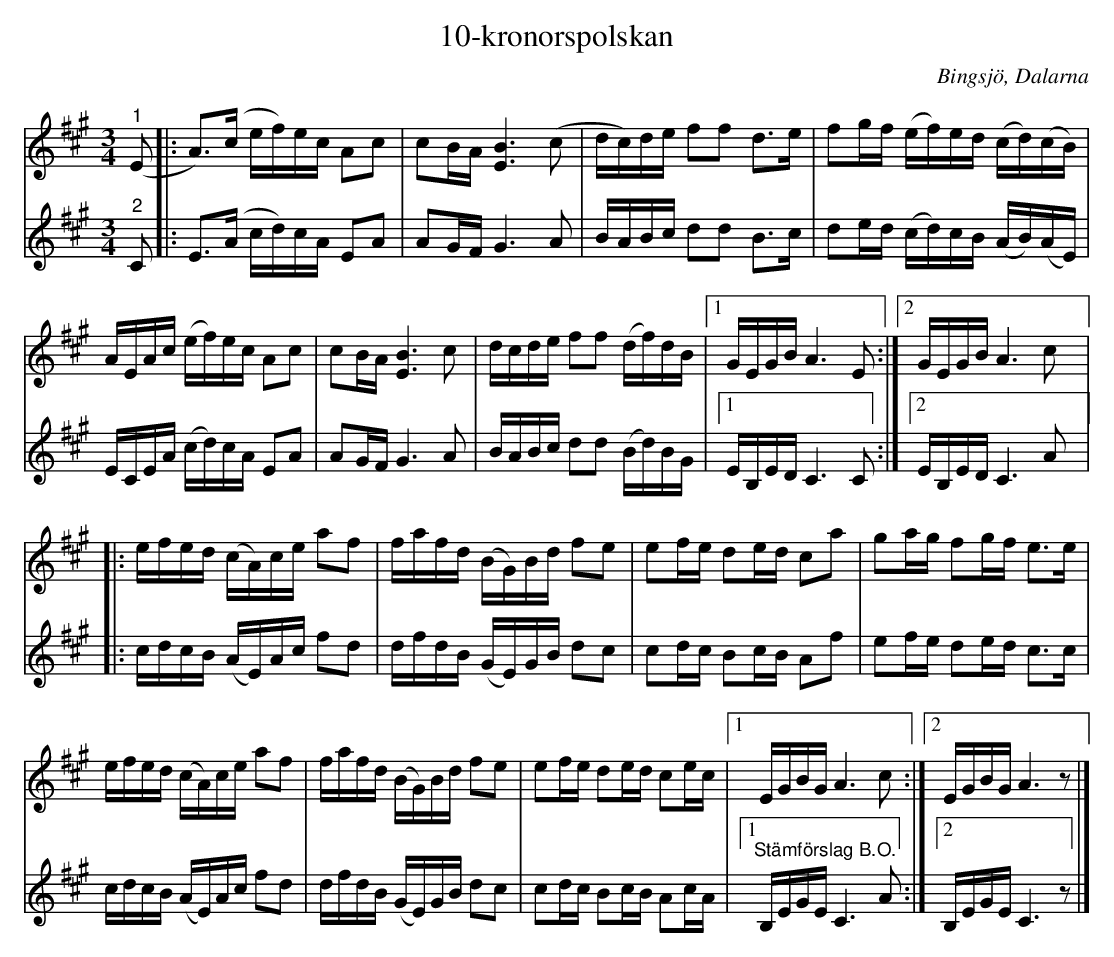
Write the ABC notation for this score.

X:1
T:10-kronorspolskan
O:Bingsjö, Dalarna
L:1/16
M:3/4
K:A
V:1
"^1" (E2 |: A2>)(c2 ef)ec A2c2 | c2BA [EB]6 (c2 | dc)de f2f2 d2>e2 | f2gf (ef)ed (cd)(cB) |
AEAc (ef)ec A2c2 | c2BA [EB]6 c2 | dcde f2f2 (df)dB |1 GEGB A6 E2 :|2 GEGB A6 c2 |:
efed (cA)ce a2f2 | fafd (BG)Bd f2e2 | e2fe d2ed c2a2 | g2ag f2gf e2>e2 |
efed (cA)ce a2f2 | fafd (BG)Bd f2e2 | e2fe d2ed c2ec |1 EGBG A6 c2 :|2 EGBG A6 z2 |]
V:2
"^2" C2 |: E2>(A2 cd)cA E2A2 | A2GF G6 A2 | BABc d2d2 B2>c2 | d2ed (cd)cB (AB)(AE) |
ECEA (cd)cA E2A2 | A2GF G6 A2 | BABc d2d2 (Bd)BG |1 EB,ED C6 C2 :|2 EB,ED C6 A2 |:
cdcB (AE)Ac f2d2 | dfdB (GE)GB d2c2 | c2dc B2cB A2f2 | e2fe d2ed c2>c2 |
cdcB (AE)Ac f2d2 | dfdB (GE)GB d2c2 | c2dc B2cB A2cA |1 "^Stämförslag B.O." B,EGE C6 A2 :|2 B,EGE C6 z2 |]
